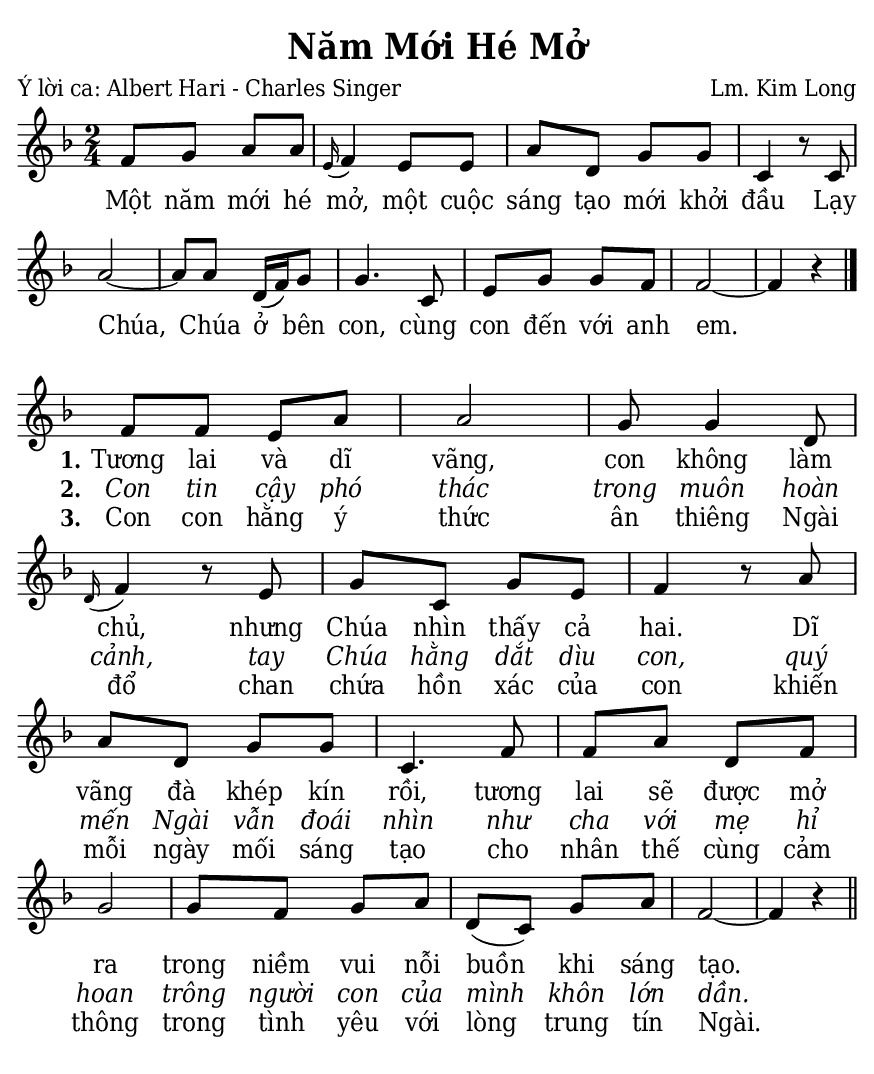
% Cài đặt chung
\version "2.24.3"
\include "english.ly"

\header {
  title = "Năm Mới Hé Mở"
  poet = "Ý lời ca: Albert Hari - Charles Singer"
  composer = "Lm. Kim Long"
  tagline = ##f
}

% Nhạc
nhacPhanMot = \relative c' {
  \key f \major
  \time 2/4
  f8 g a a |
  \grace e16 (f4) e8 e |
  a d, g g |
  c,4 r8 c |
  a'2 ~ |
  a8 a d,16 (f) g8 |
  g4. c,8 |
  e g g f |
  f2 ~ |
  f4 r \bar "|."
}

nhacPhanHai = \relative c' {
  \key f \major
  \time 2/4
  f8 f e a |
  a2 |
  g8 g4 d8 |
  \grace d16 (f4) r8 e |
  g c, g' e |
  f4 r8 a |
  a d, g g |
  c,4. f8 |
  f a d, f |
  g2 |
  g8 f g a |
  d, (c) g' a |
  f2 ~ |
  f4 r \bar "||"
}

% Lời
loiPhanMot = \lyricmode {
  Một năm mới hé mở, một cuộc sáng tạo mới khởi đầu
  Lạy Chúa, Chúa ở bên con, cùng con đến với anh em.
}

loiPhanHai = \lyricmode {
  <<
    {
      \set stanza = "1."
      Tương lai và dĩ vãng, con không làm chủ,
      nhưng Chúa nhìn thấy cả hai.
      Dĩ vãng đà khép kín rồi,
      tương lai sẽ được mở ra trong niềm vui nỗi buồn khi sáng tạo.
    }
    \new Lyrics {
	    \set associatedVoice = "beSop"
	    \set stanza = "2."
      \override Lyrics.LyricText.font-shape = #'italic
      Con tin cậy phó thác trong muôn hoàn cảnh,
      tay Chúa hằng dắt dìu con, quý mến Ngài vẫn đoái nhìn
      như cha với mẹ hỉ hoan trông người con của mình khôn lớn dần.
    }
    \new Lyrics {
	    \set associatedVoice = "beSop"
	    \set stanza = "3."
      Con con hằng ý thức ân thiêng Ngài đổ chan chứa hồn xác của con
      khiến mỗi ngày mối sáng tạo cho nhân thế
      cùng cảm thông trong tình yêu với lòng trung tín Ngài.
    }
  >>
}

% Dàn trang
\paper {
  #(set-paper-size "a5")
  top-margin = 3\mm
  bottom-margin = 3\mm
  left-margin = 3\mm
  right-margin = 3\mm
  indent = #0
  #(define fonts
	 (make-pango-font-tree "Deja Vu Serif Condensed"
	 		       "Deja Vu Serif Condensed"
			       "Deja Vu Serif Condensed"
			       (/ 20 20)))
  print-page-number = ##f
}

\score {
  <<
    \new Staff <<
        \clef treble
        \new Voice = beSop {
          \nhacPhanMot
        }
      \new Lyrics \lyricsto beSop \loiPhanMot
    >>
  >>
  \layout {
    \override Lyrics.LyricSpace.minimum-distance = #1.2
    \override Score.BarNumber.break-visibility = ##(#f #f #f)
    \override Score.SpacingSpanner.uniform-stretching = ##t
    ragged-last = ##f
  }
}

\score {
  <<
    \new Staff <<
        \clef treble
        \new Voice = beSop {
          \nhacPhanHai
        }
      \new Lyrics \lyricsto beSop \loiPhanHai
    >>
  >>
  \layout {
    \override Staff.TimeSignature.transparent = ##t
    \override Lyrics.LyricSpace.minimum-distance = #2.2
    \override Score.BarNumber.break-visibility = ##(#f #f #f)
    \override Score.SpacingSpanner.uniform-stretching = ##t
    ragged-last = ##f
  }
}
